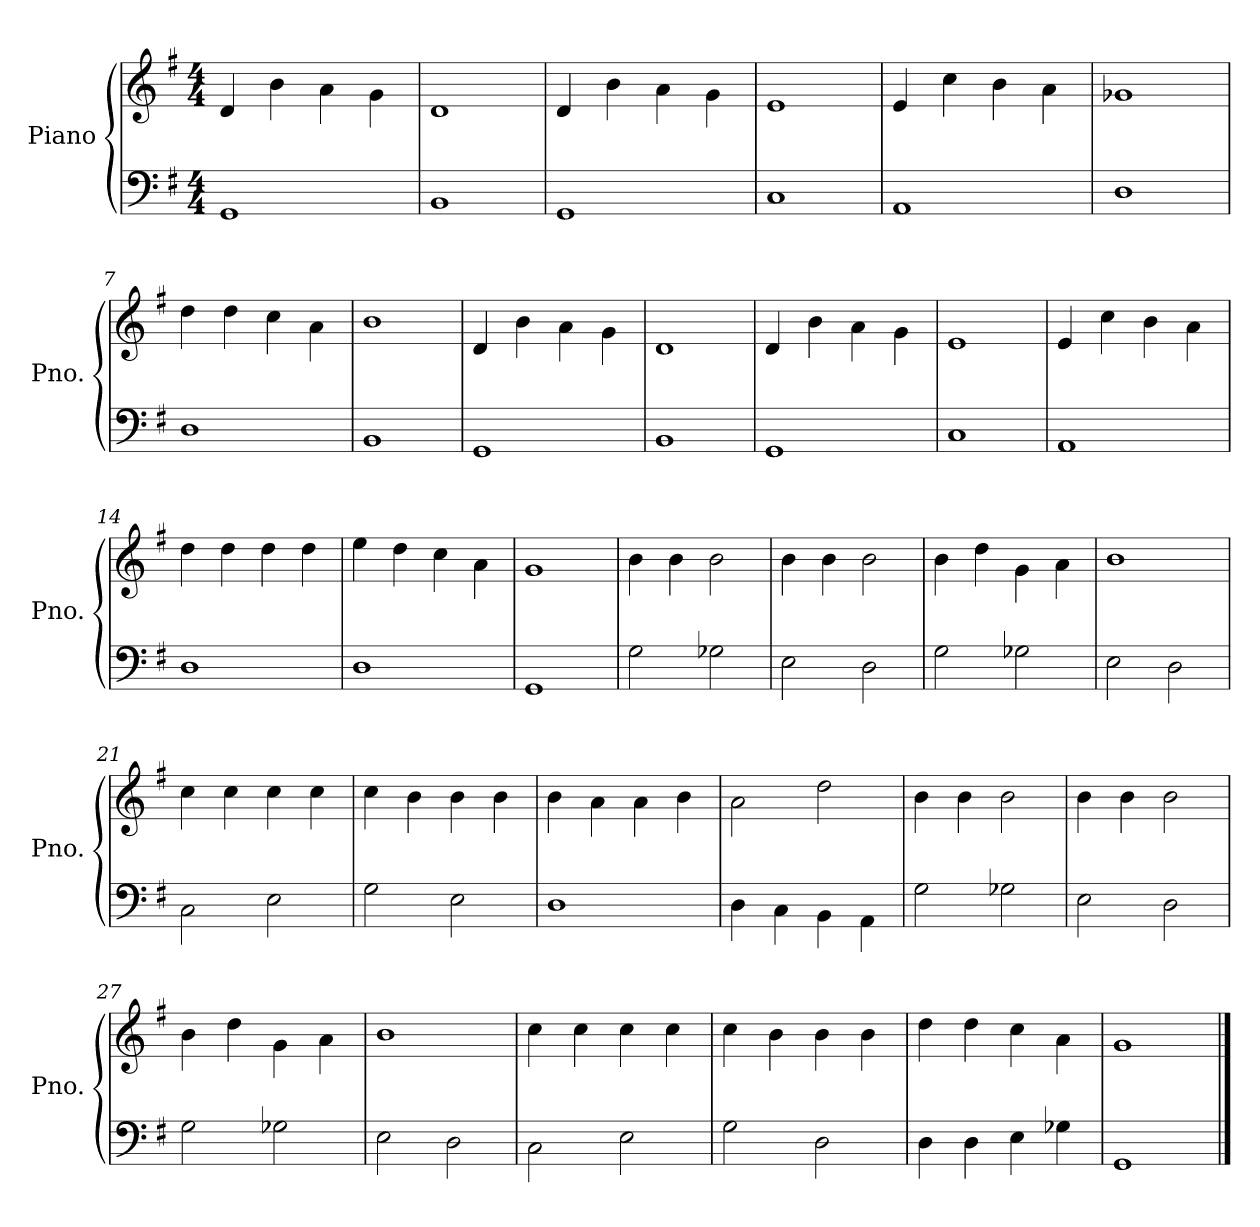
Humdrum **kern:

**kern	**kern
*part1	*part1
*staff2	*staff1
*I"Piano	*
*I'Pno.	*
*clefF4	*clefG2
*k[f#]	*k[f#]
*M4/4	*M4/4
*MM150	*MM150
=1	=1
1GG	4d/
.	4b\
.	4a\
.	4g\
=2	=2
1BB	1d
=3	=3
1GG	4d/
.	4b\
.	4a\
.	4g\
=4	=4
1C	1e
=5	=5
1AA	4e/
.	4cc\
.	4b\
.	4a\
=6	=6
1D	1g-X
=7	=7
1D	4dd\
.	4dd\
.	4cc\
.	4a\
=8	=8
1BB	1b
=9	=9
1GG	4d/
.	4b\
.	4a\
.	4g\
=10	=10
1BB	1d
=11	=11
1GG	4d/
.	4b\
.	4a\
.	4g\
=12	=12
1C	1e
=13	=13
1AA	4e/
.	4cc\
.	4b\
.	4a\
=14	=14
1D	4dd\
.	4dd\
.	4dd\
.	4dd\
=15	=15
1D	4ee\
.	4dd\
.	4cc\
.	4a\
=16	=16
1GG	1g
=17	=17
2G\	4b\
.	4b\
2G-X\	2b\
=18	=18
2E\	4b\
.	4b\
2D\	2b\
=19	=19
2G\	4b\
.	4dd\
2G-X\	4g\
.	4a\
=20	=20
2E\	1b
2D\	.
=21	=21
2C\	4cc\
.	4cc\
2E\	4cc\
.	4cc\
=22	=22
2G\	4cc\
.	4b\
2E\	4b\
.	4b\
=23	=23
1D	4b\
.	4a\
.	4a\
.	4b\
=24	=24
4D\	2a\
4C\	.
4BB\	2dd\
4AA\	.
=25	=25
2G\	4b\
.	4b\
2G-X\	2b\
=26	=26
2E\	4b\
.	4b\
2D\	2b\
=27	=27
2G\	4b\
.	4dd\
2G-X\	4g\
.	4a\
=28	=28
2E\	1b
2D\	.
=29	=29
2C\	4cc\
.	4cc\
2E\	4cc\
.	4cc\
=30	=30
2G\	4cc\
.	4b\
2D\	4b\
.	4b\
=31	=31
4D\	4dd\
4D\	4dd\
4E\	4cc\
4G-X\	4a\
=32	=32
1GG	1g
==	==
*-	*-
